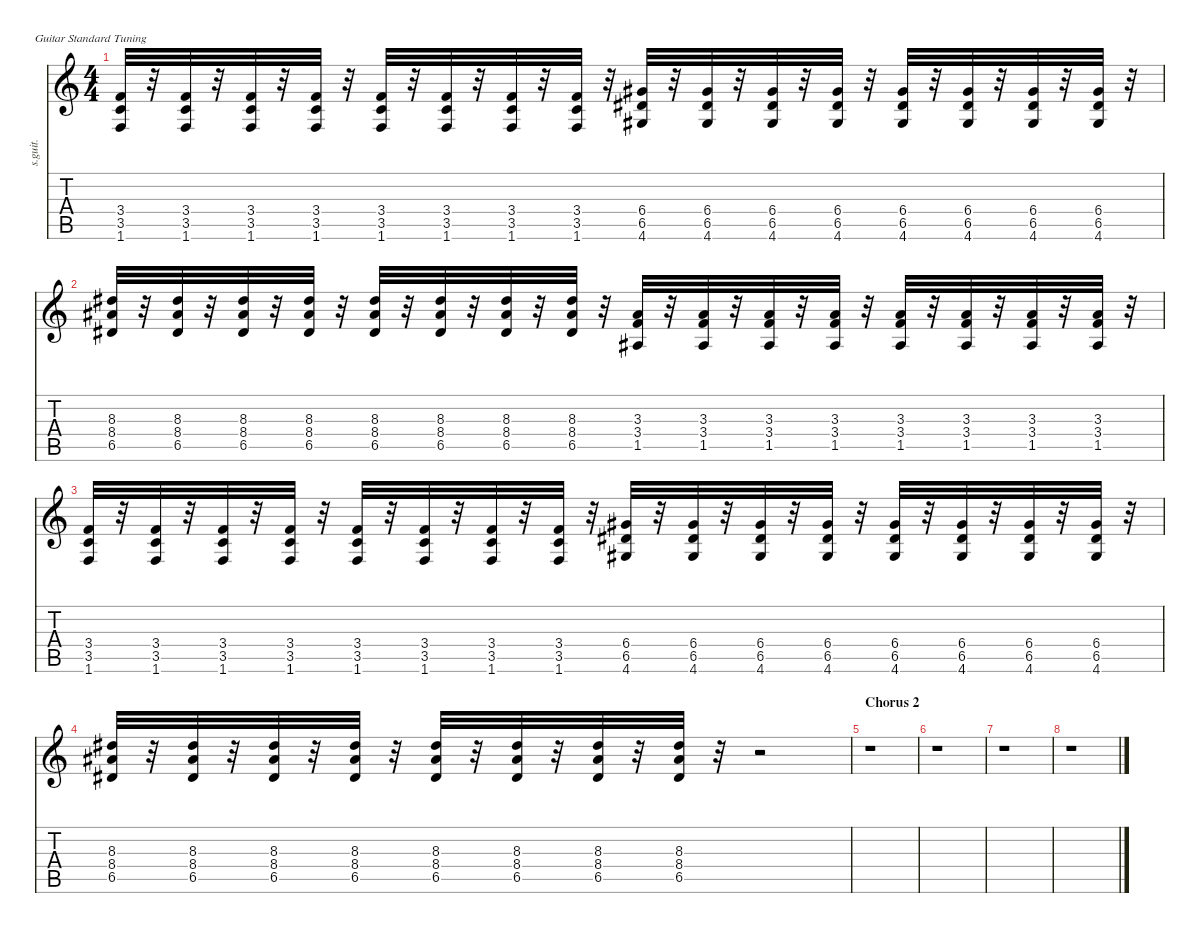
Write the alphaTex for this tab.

\defaultSystemsLayout 4
\hideDynamics
\bracketExtendMode nobrackets
\track ("Billie Joe Amrstrong - Rhythm 1" "s.guit.") {instrument overdrivenguitar}
\staff {score tabs}
\tuning (E4 B3 G3 D3 A2 E2)
\ts (4 4)
\tempo (84 hide)
\clef g2
\ks c
(3.4 3.5 1.6).32{lyrics (0 "") lyrics (1 "") lyrics (2 "") lyrics (3 "") lyrics (4 "") dy f} r.32 (3.4 3.5 1.6).32{lyrics (0 "") lyrics (1 "") lyrics (2 "") lyrics (3 "") lyrics (4 "") dy mf} r.32 (3.4 3.5 1.6).32{lyrics (0 "") lyrics (1 "") lyrics (2 "") lyrics (3 "") lyrics (4 "") dy mp} r.32 (3.4 3.5 1.6).32{lyrics (0 "") lyrics (1 "") lyrics (2 "") lyrics (3 "") lyrics (4 "") dy p} r.32 (3.4 3.5 1.6).32{lyrics (0 "") lyrics (1 "") lyrics (2 "") lyrics (3 "") lyrics (4 "") dy f} r.32 (3.4 3.5 1.6).32{lyrics (0 "") lyrics (1 "") lyrics (2 "") lyrics (3 "") lyrics (4 "") dy mf} r.32 (3.4 3.5 1.6).32{lyrics (0 "") lyrics (1 "") lyrics (2 "") lyrics (3 "") lyrics (4 "") dy mp} r.32 (3.4 3.5 1.6).32{lyrics (0 "") lyrics (1 "") lyrics (2 "") lyrics (3 "") lyrics (4 "") dy p} r.32 (6.4{acc #} 6.5{acc #} 4.6{acc #}).32{lyrics (0 "") lyrics (1 "") lyrics (2 "") lyrics (3 "") lyrics (4 "") dy f} r.32 (6.4{acc #} 6.5{acc #} 4.6{acc #}).32{lyrics (0 "") lyrics (1 "") lyrics (2 "") lyrics (3 "") lyrics (4 "") dy mf} r.32 (6.4{acc #} 6.5{acc #} 4.6{acc #}).32{lyrics (0 "") lyrics (1 "") lyrics (2 "") lyrics (3 "") lyrics (4 "") dy mp} r.32 (6.4{acc #} 6.5{acc #} 4.6{acc #}).32{lyrics (0 "") lyrics (1 "") lyrics (2 "") lyrics (3 "") lyrics (4 "") dy p} r.32 (6.4{acc #} 6.5{acc #} 4.6{acc #}).32{lyrics (0 "") lyrics (1 "") lyrics (2 "") lyrics (3 "") lyrics (4 "") dy f} r.32 (6.4{acc #} 6.5{acc #} 4.6{acc #}).32{lyrics (0 "") lyrics (1 "") lyrics (2 "") lyrics (3 "") lyrics (4 "") dy mf} r.32 (6.4{acc #} 6.5{acc #} 4.6{acc #}).32{lyrics (0 "") lyrics (1 "") lyrics (2 "") lyrics (3 "") lyrics (4 "") dy mp} r.32 (6.4{acc #} 6.5{acc #} 4.6{acc #}).32{lyrics (0 "") lyrics (1 "") lyrics (2 "") lyrics (3 "") lyrics (4 "") dy p} r.32 |
(8.3{acc #} 8.4{acc #} 6.5{acc #}).32{lyrics (0 "") lyrics (1 "") lyrics (2 "") lyrics (3 "") lyrics (4 "") dy f} r.32 (8.3{acc #} 8.4{acc #} 6.5{acc #}).32{lyrics (0 "") lyrics (1 "") lyrics (2 "") lyrics (3 "") lyrics (4 "") dy mf} r.32 (8.3{acc #} 8.4{acc #} 6.5{acc #}).32{lyrics (0 "") lyrics (1 "") lyrics (2 "") lyrics (3 "") lyrics (4 "") dy mp} r.32 (8.3{acc #} 8.4{acc #} 6.5{acc #}).32{lyrics (0 "") lyrics (1 "") lyrics (2 "") lyrics (3 "") lyrics (4 "") dy p} r.32 (8.3{acc #} 8.4{acc #} 6.5{acc #}).32{lyrics (0 "") lyrics (1 "") lyrics (2 "") lyrics (3 "") lyrics (4 "") dy f} r.32 (8.3{acc #} 8.4{acc #} 6.5{acc #}).32{lyrics (0 "") lyrics (1 "") lyrics (2 "") lyrics (3 "") lyrics (4 "") dy mf} r.32 (8.3{acc #} 8.4{acc #} 6.5{acc #}).32{lyrics (0 "") lyrics (1 "") lyrics (2 "") lyrics (3 "") lyrics (4 "") dy mp} r.32 (8.3{acc #} 8.4{acc #} 6.5{acc #}).32{lyrics (0 "") lyrics (1 "") lyrics (2 "") lyrics (3 "") lyrics (4 "") dy p} r.32 (3.3{acc #} 3.4 1.5{acc #}).32{lyrics (0 "") lyrics (1 "") lyrics (2 "") lyrics (3 "") lyrics (4 "") dy f} r.32 (3.3{acc #} 3.4 1.5{acc #}).32{lyrics (0 "") lyrics (1 "") lyrics (2 "") lyrics (3 "") lyrics (4 "") dy mf} r.32 (3.3{acc #} 3.4 1.5{acc #}).32{lyrics (0 "") lyrics (1 "") lyrics (2 "") lyrics (3 "") lyrics (4 "") dy mp} r.32 (3.3{acc #} 3.4 1.5{acc #}).32{lyrics (0 "") lyrics (1 "") lyrics (2 "") lyrics (3 "") lyrics (4 "") dy p} r.32 (3.3{acc #} 3.4 1.5{acc #}).32{lyrics (0 "") lyrics (1 "") lyrics (2 "") lyrics (3 "") lyrics (4 "") dy f} r.32 (3.3{acc #} 3.4 1.5{acc #}).32{lyrics (0 "") lyrics (1 "") lyrics (2 "") lyrics (3 "") lyrics (4 "") dy mf} r.32 (3.3{acc #} 3.4 1.5{acc #}).32{lyrics (0 "") lyrics (1 "") lyrics (2 "") lyrics (3 "") lyrics (4 "") dy mp} r.32 (3.3{acc #} 3.4 1.5{acc #}).32{lyrics (0 "") lyrics (1 "") lyrics (2 "") lyrics (3 "") lyrics (4 "") dy p} r.32 |
(3.4 3.5 1.6).32{lyrics (0 "") lyrics (1 "") lyrics (2 "") lyrics (3 "") lyrics (4 "") dy f} r.32 (3.4 3.5 1.6).32{lyrics (0 "") lyrics (1 "") lyrics (2 "") lyrics (3 "") lyrics (4 "") dy mf} r.32 (3.4 3.5 1.6).32{lyrics (0 "") lyrics (1 "") lyrics (2 "") lyrics (3 "") lyrics (4 "") dy mp} r.32 (3.4 3.5 1.6).32{lyrics (0 "") lyrics (1 "") lyrics (2 "") lyrics (3 "") lyrics (4 "") dy p} r.32 (3.4 3.5 1.6).32{lyrics (0 "") lyrics (1 "") lyrics (2 "") lyrics (3 "") lyrics (4 "") dy f} r.32 (3.4 3.5 1.6).32{lyrics (0 "") lyrics (1 "") lyrics (2 "") lyrics (3 "") lyrics (4 "") dy mf} r.32 (3.4 3.5 1.6).32{lyrics (0 "") lyrics (1 "") lyrics (2 "") lyrics (3 "") lyrics (4 "") dy mp} r.32 (3.4 3.5 1.6).32{lyrics (0 "") lyrics (1 "") lyrics (2 "") lyrics (3 "") lyrics (4 "") dy p} r.32 (6.4{acc #} 6.5{acc #} 4.6{acc #}).32{lyrics (0 "") lyrics (1 "") lyrics (2 "") lyrics (3 "") lyrics (4 "") dy f} r.32 (6.4{acc #} 6.5{acc #} 4.6{acc #}).32{lyrics (0 "") lyrics (1 "") lyrics (2 "") lyrics (3 "") lyrics (4 "") dy mf} r.32 (6.4{acc #} 6.5{acc #} 4.6{acc #}).32{lyrics (0 "") lyrics (1 "") lyrics (2 "") lyrics (3 "") lyrics (4 "") dy mp} r.32 (6.4{acc #} 6.5{acc #} 4.6{acc #}).32{lyrics (0 "") lyrics (1 "") lyrics (2 "") lyrics (3 "") lyrics (4 "") dy p} r.32 (6.4{acc #} 6.5{acc #} 4.6{acc #}).32{lyrics (0 "") lyrics (1 "") lyrics (2 "") lyrics (3 "") lyrics (4 "") dy f} r.32 (6.4{acc #} 6.5{acc #} 4.6{acc #}).32{lyrics (0 "") lyrics (1 "") lyrics (2 "") lyrics (3 "") lyrics (4 "") dy mf} r.32 (6.4{acc #} 6.5{acc #} 4.6{acc #}).32{lyrics (0 "") lyrics (1 "") lyrics (2 "") lyrics (3 "") lyrics (4 "") dy mp} r.32 (6.4{acc #} 6.5{acc #} 4.6{acc #}).32{lyrics (0 "") lyrics (1 "") lyrics (2 "") lyrics (3 "") lyrics (4 "") dy p} r.32 |
(8.3{acc #} 8.4{acc #} 6.5{acc #}).32{lyrics (0 "") lyrics (1 "") lyrics (2 "") lyrics (3 "") lyrics (4 "") dy f} r.32 (8.3{acc #} 8.4{acc #} 6.5{acc #}).32{lyrics (0 "") lyrics (1 "") lyrics (2 "") lyrics (3 "") lyrics (4 "") dy mf} r.32 (8.3{acc #} 8.4{acc #} 6.5{acc #}).32{lyrics (0 "") lyrics (1 "") lyrics (2 "") lyrics (3 "") lyrics (4 "") dy mp} r.32 (8.3{acc #} 8.4{acc #} 6.5{acc #}).32{lyrics (0 "") lyrics (1 "") lyrics (2 "") lyrics (3 "") lyrics (4 "") dy p} r.32 (8.3{acc #} 8.4{acc #} 6.5{acc #}).32{lyrics (0 "") lyrics (1 "") lyrics (2 "") lyrics (3 "") lyrics (4 "") dy f} r.32 (8.3{acc #} 8.4{acc #} 6.5{acc #}).32{lyrics (0 "") lyrics (1 "") lyrics (2 "") lyrics (3 "") lyrics (4 "") dy mf} r.32 (8.3{acc #} 8.4{acc #} 6.5{acc #}).32{lyrics (0 "") lyrics (1 "") lyrics (2 "") lyrics (3 "") lyrics (4 "") dy mp} r.32 (8.3{acc #} 8.4{acc #} 6.5{acc #}).32{lyrics (0 "") lyrics (1 "") lyrics (2 "") lyrics (3 "") lyrics (4 "") dy p} r.32 r.2 |
\section ("" "Chorus 2")
r.1 |
r.1 |
r.1 |
r.1
